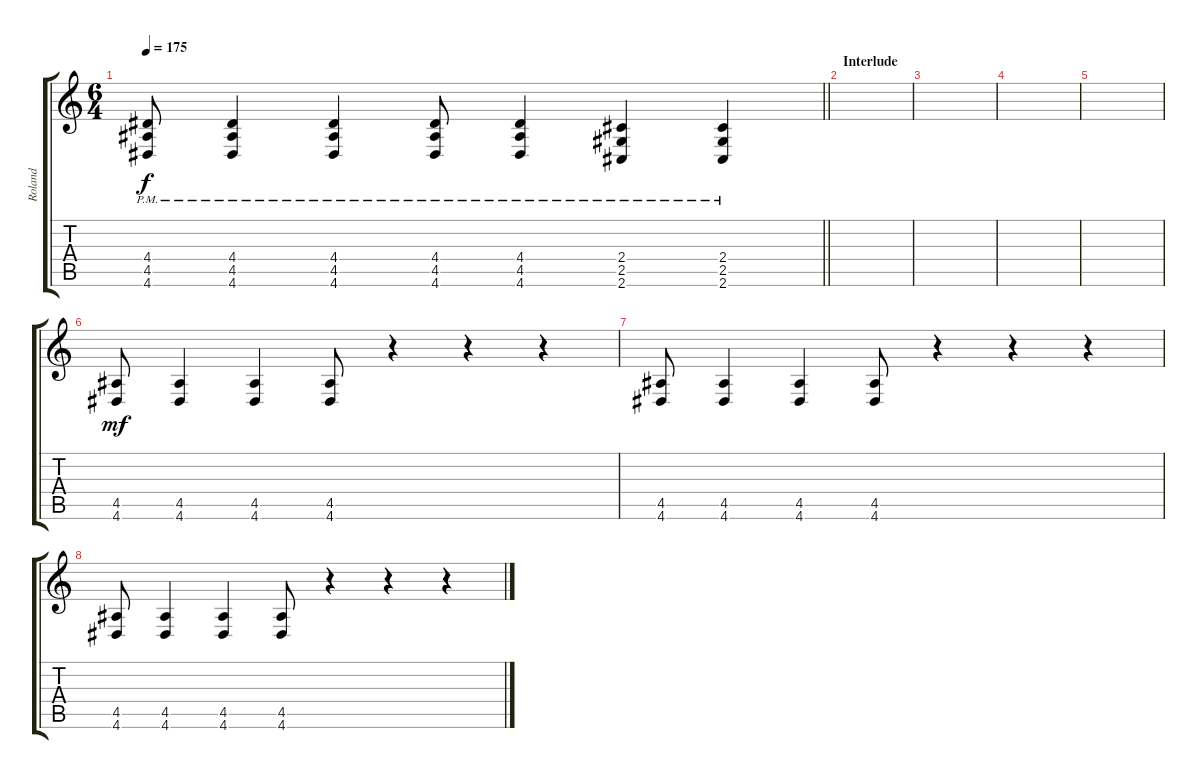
\track ("Roland" "Roland") {instrument distortionguitar}
\staff {score tabs}
\tuning (Db4 Ab3 E3 B2 Gb2 B1) {hide}
\ts (6 4)
\tempo 175
\clef g2
\barLineRight lightlight
\ks c
(4.4{pm} 4.5{pm} 4.6{pm}).8{dy f} (4.4{pm} 4.5{pm} 4.6{pm}).4 (4.4{pm} 4.5{pm} 4.6{pm}).4 (4.4{pm} 4.5{pm} 4.6{pm}).8 (4.4{pm} 4.5{pm} 4.6{pm}).4 (2.4{pm} 2.5{pm} 2.6{pm}).4 (2.4{pm} 2.5{pm} 2.6{pm}).4 |
\section ("" "Interlude")
|
|
|
|
(4.5 4.6).8{dy mf} (4.5 4.6).4 (4.5 4.6).4 (4.5 4.6).8 r.4 r.4 r.4 |
(4.5 4.6).8 (4.5 4.6).4 (4.5 4.6).4 (4.5 4.6).8 r.4 r.4 r.4 |
(4.5 4.6).8 (4.5 4.6).4 (4.5 4.6).4 (4.5 4.6).8 r.4 r.4 r.4
